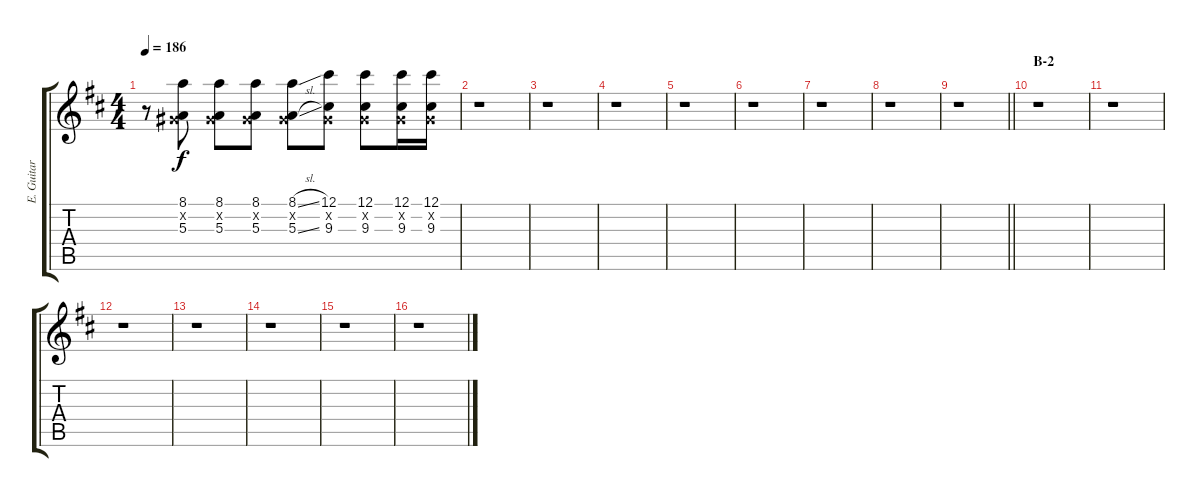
\track ("E. Guitar III" "E. Guitar ") {instrument overdrivenguitar}
\staff {score tabs}
\tuning (Db4 Ab3 E3 B2 Gb2 B1) {hide}
\ts (4 4)
\tempo 186
\clef g2
\ks d
r.8{dy f} (8.1 0.2{x} 5.3).8 (8.1 0.2{x} 5.3).8 (8.1 0.2{x} 5.3).8 (8.1{sl} 0.2{x} 5.3{sl}).8 (12.1 0.2{x} 9.3).8 (12.1 0.2{x} 9.3).8 (12.1 0.2{x} 9.3).16 (12.1 0.2{x} 9.3).16 |
r.1 |
r.1 |
r.1 |
r.1 |
r.1 |
r.1 |
r.1 |
\barLineRight lightlight
r.1 |
\section ("" "B-2")
r.1 |
r.1 |
r.1 |
r.1 |
r.1 |
r.1 |
r.1
